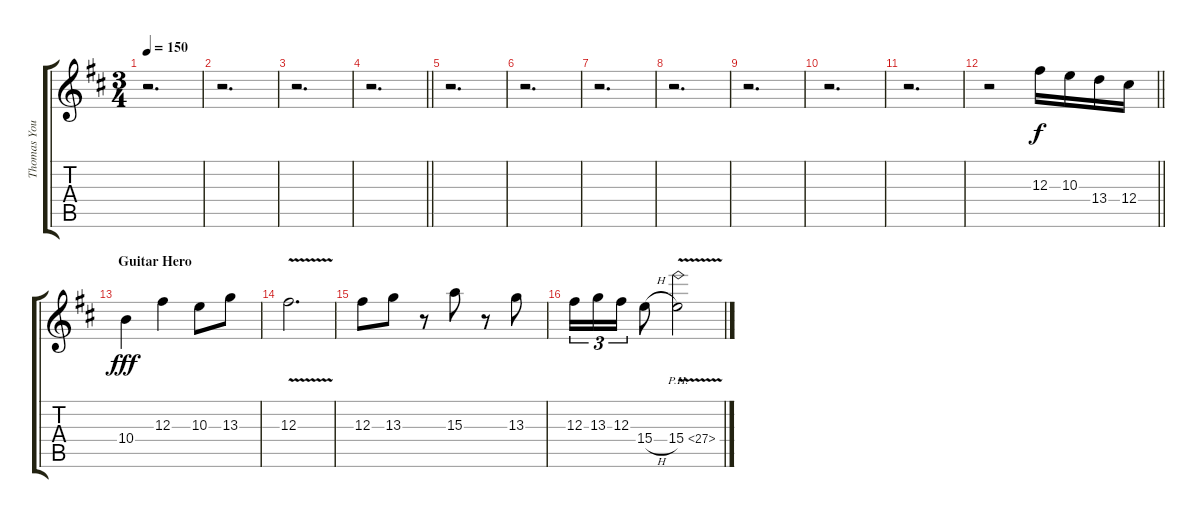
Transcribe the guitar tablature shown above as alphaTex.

\track ("Thomas Youngblood (lead)" "Thomas You") {instrument distortionguitar}
\staff {score tabs}
\tuning (Eb4 Bb3 Gb3 Db3 Ab2 Eb2) {hide}
\ts (3 4)
\tempo 150
\clef g2
\ks bminor
r.2{d dy f} |
r.2{d} |
r.2{d} |
\barLineRight lightlight
r.2{d} |
r.2{d} |
r.2{d} |
r.2{d} |
r.2{d} |
r.2{d} |
r.2{d} |
r.2{d} |
\barLineRight lightlight
r.2 12.3.16 10.3.16 13.4.16 12.4.16 |
\section ("" "Guitar Hero")
10.4.4{dy fff} 12.3.4 10.3.8 13.3.8 |
12.3{v}.2{d} |
12.3.8 13.3.8 r.8 15.3.8 r.8 13.3.8 |
12.3.16{tu (3 2)} 13.3.16{tu (3 2)} 12.3.16{tu (3 2)} 15.4{h}.8 15.4{ph 12 v}.2
